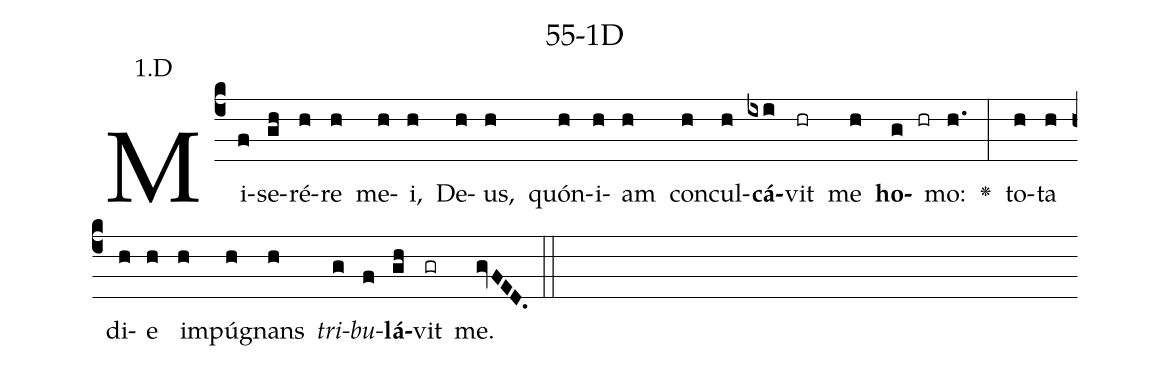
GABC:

name: 55-1D;
annotation: 1.D;
%%
(c4)Mi(f)se(gh)ré(h)re(h) me(h)i,(h) De(h)us,(h) quón(h)i(h)am(h) con(h)cul(h)<b>cá</b>(ixi)vit(hr) me(h) <b>ho</b>(g hr)mo:(h.) <v>\greheightstar</v>(:) to(h)ta(h) di(h)e(h) im(h)pú(h)gnans(h) <i>tri</i>(g)<i>bu</i>(f)<b>lá</b>(gh)vit(gr) me.(gvFED.) (::)


%E(h) u(h) o(g) u(f) a(gh) e.(gvFED.) (::)
